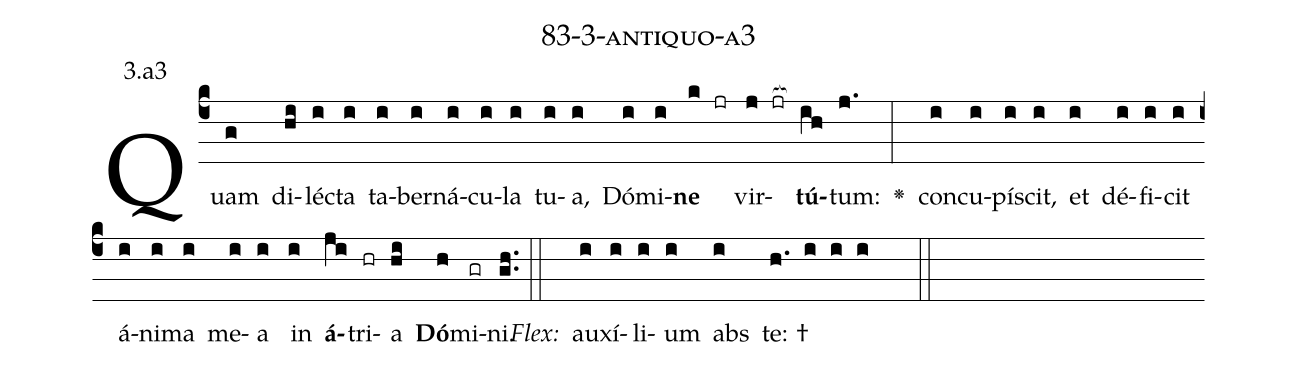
name: 83-3-antiquo-a3;
annotation: 3.a3;
%%
(c4)Quam(g) di(hi)léc(i)ta(i) ta(i)ber(i)ná(i)cu(i)la(i) tu(i)a,(i) Dó(i)mi(i)<b>ne</b>(k jr) vir(j jr[ocb:1{])<b>tú</b>(ih[ocb:0}])tum:(j.) <v>\greheightstar</v>(:) con(i)cu(i)pí(i)scit,(i) et(i) dé(i)fi(i)cit(i) á(i)ni(i)ma(i) me(i)a(i) in(i) <b>á</b>(ji)tri(hr)a(hi) <b>Dó</b>(h)mi(gr)ni.(gh..) (::)
<i>Flex:</i>()  au(i)xí(i)li(i)um(i) abs(i) te: †(h. i i i  ::)

%E(i) u(i) o(ji) u(hi) a(h) e.(gh..) (::)
